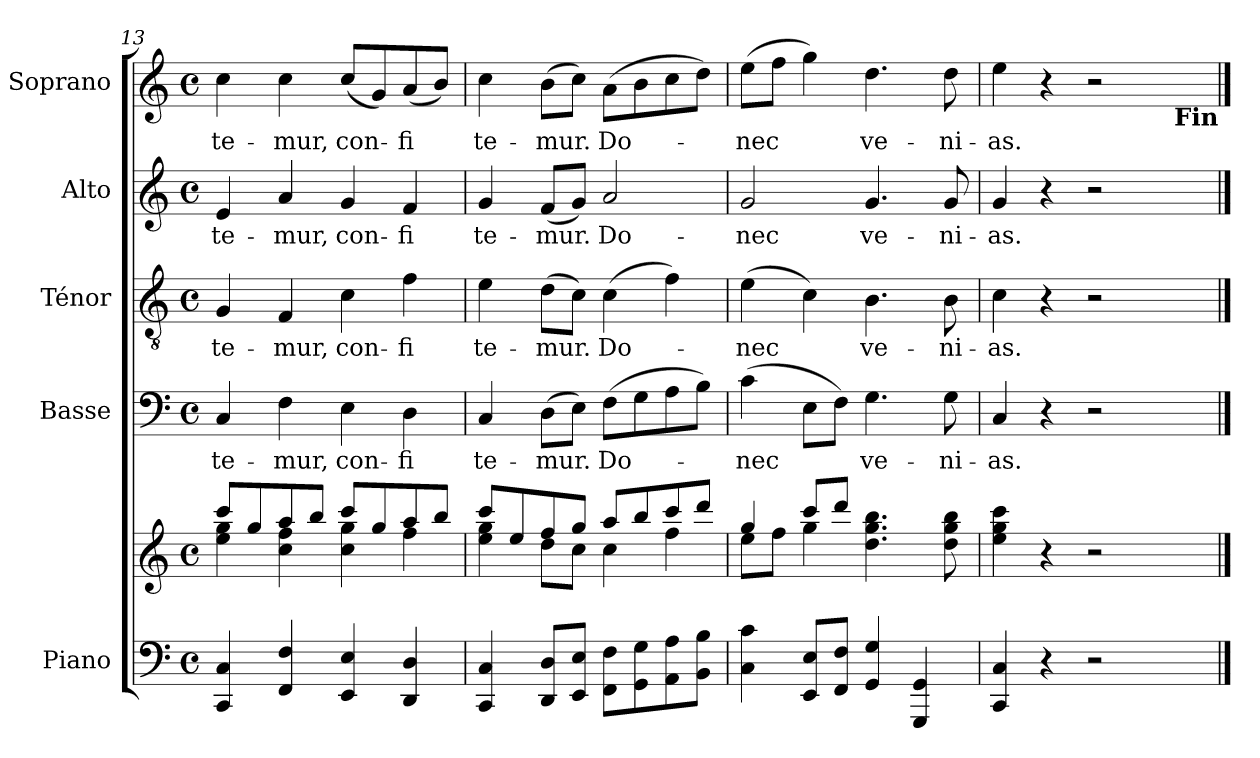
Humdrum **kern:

**kern	**kern	**kern	**text	**kern	**text	**kern	**text	**kern	**text
*part5	*part5	*part4	*part4	*part3	*part3	*part2	*part2	*part1	*part1
*staff6	*staff5	*staff4	*staff4	*staff3	*staff3	*staff2	*staff2	*staff1	*staff1
*I"Piano	*	*I"Basse	*	*I"Ténor	*	*I"Alto	*	*I"Soprano	*
*	*	*I'B.	*	*I'T.	*	*I'A.	*	*I'S.	*
*clefF4	*clefG2	*clefF4	*	*clefGv2	*	*clefG2	*	*clefG2	*
*	*	*	*	*ITrd7c12	*	*	*	*	*
*k[]	*k[]	*k[]	*	*k[]	*	*k[]	*	*k[]	*
*a:	*a:	*a:	*	*a:	*	*a:	*	*a:	*
*M4/4	*M4/4	*M4/4	*	*M4/4	*	*M4/4	*	*M4/4	*
*met(c)	*met(c)	*met(c)	*	*met(c)	*	*met(c)	*	*met(c)	*
=13	=13	=13	=13	=13	=13	=13	=13	=13	=13
*	*^	*	*	*	*	*	*	*	*
!	!	!	!	!LO:LY:b:color=#000000	!	!	!	!	!	!
!	!	!	!	!	!	!LO:LY:b:color=#000000	!	!	!	!
!	!	!	!	!	!	!	!	!LO:LY:b:color=#000000	!	!
!	!	!	!	!	!	!	!	!	!	!LO:LY:b:color=#000000
4CCi/ 4Ci	8ccci/L	4eei\ 4ggi	4Ci/	-te-	4GGi/	-te-	4ei/	-te-	4cci\	-te-
.	8ggi/	.	.	.	.	.	.	.	.	.
!	!	!	!	!LO:LY:b:color=#000000	!	!	!	!	!	!
!	!	!	!	!	!	!LO:LY:b:color=#000000	!	!	!	!
!	!	!	!	!	!	!	!	!LO:LY:b:color=#000000	!	!
!	!	!	!	!	!	!	!	!	!	!LO:LY:b:color=#000000
4FFi/ 4Fi	8aai/	4cci\ 4ffi	4Fi\	-mur,	4FFi/	-mur,	4ai/	-mur,	4cci\	-mur,
.	8bbi/J	.	.	.	.	.	.	.	.	.
!	!	!	!	!LO:LY:b:color=#000000	!	!	!	!	!	!
!	!	!	!	!	!	!LO:LY:b:color=#000000	!	!	!	!
!	!	!	!	!	!	!	!	!LO:LY:b:color=#000000	!	!
!	!	!	!	!	!	!	!	!	!	!LO:LY:b:color=#000000
4EEi/ 4Ei	8ccci/L	4cci\ 4ggi	4Ei\	con-	4Ci\	con-	4gi/	con-	(8cci/L	con-
.	8ggi/	.	.	.	.	.	.	.	8gi/)	.
!	!	!	!	!LO:LY:b:color=#000000	!	!	!	!	!	!
!	!	!	!	!	!	!LO:LY:b:color=#000000	!	!	!	!
!	!	!	!	!	!	!	!	!LO:LY:b:color=#000000	!	!
!	!	!	!	!	!	!	!	!	!	!LO:LY:b:color=#000000
4DDi/ 4Di	8aai/	4ffi\	4Di\	-fi	4Fi\	-fi	4fi/	-fi	(8ai/	-fi
.	8bbi/J	.	.	.	.	.	.	.	8bi/J)	.
=14	=14	=14	=14	=14	=14	=14	=14	=14	=14	=14
!	!	!	!	!LO:LY:b:color=#000000	!	!	!	!	!	!
!	!	!	!	!	!	!LO:LY:b:color=#000000	!	!	!	!
!	!	!	!	!	!	!	!	!LO:LY:b:color=#000000	!	!
!	!	!	!	!	!	!	!	!	!	!LO:LY:b:color=#000000
4CCi/ 4Ci	8ccci/L	4eei\ 4ggi	4Ci/	te-	4Ei\	te-	4gi/	te-	4cci\	te-
.	8eei/	.	.	.	.	.	.	.	.	.
!	!	!	!	!LO:LY:b:color=#000000	!	!	!	!	!	!
!	!	!	!	!	!	!LO:LY:b:color=#000000	!	!	!	!
!	!	!	!	!	!	!	!	!LO:LY:b:color=#000000	!	!
!	!	!	!	!	!	!	!	!	!	!LO:LY:b:color=#000000
8DDi/ 8DiL	8ffi/	8ddi\L	(8Di\L	-mur.	(8Di\L	-mur.	(8fi/L	-mur.	(8bi\L	-mur.
8EEi/ 8EiJ	8ggi/J	8cci\J	8Ei\J)	.	8Ci\J)	.	8gi/J)	.	8cci\J)	.
!	!	!	!	!LO:LY:b:color=#000000	!	!	!	!	!	!
!	!	!	!	!	!	!LO:LY:b:color=#000000	!	!	!	!
!	!	!	!	!	!	!	!	!LO:LY:b:color=#000000	!	!
!	!	!	!	!	!	!	!	!	!	!LO:LY:b:color=#000000
8FFi\ 8FiL	8aai/L	4cci\	(8Fi\L	Do-	(4Ci\	Do-	2ai/	Do-	(8ai\L	Do-
8GGi\ 8Gi	8bbi/	.	8Gi\	.	.	.	.	.	8bi\	.
8AAi\ 8Ai	8ccci/	4ffi\	8Ai\	.	4Fi\)	.	.	.	8cci\	.
8BBi\ 8BiJ	8dddi/J	.	8Bi\J)	.	.	.	.	.	8ddi\J)	.
=15	=15	=15	=15	=15	=15	=15	=15	=15	=15	=15
!	!	!	!	!LO:LY:b:color=#000000	!	!	!	!	!	!
!	!	!	!	!	!	!LO:LY:b:color=#000000	!	!	!	!
!	!	!	!	!	!	!	!	!LO:LY:b:color=#000000	!	!
!	!	!	!	!	!	!	!	!	!	!LO:LY:b:color=#000000
4Ci\ 4ci	4ggi/	8eei\L	(4ci\	-nec	(4Ei\	-nec	2gi/	-nec	(8eei\L	-nec
.	.	8ffi\J	.	.	.	.	.	.	8ffi\J	.
8EEi/ 8EiL	8ccci/L	4ggi\	8Ei\L	.	4Ci\)	.	.	.	4ggi\)	.
8FFi/ 8FiJ	8dddi/J	.	8Fi\J)	.	.	.	.	.	.	.
!	!	!	!	!LO:LY:b:color=#000000	!	!	!	!	!	!
!	!	!	!	!	!	!LO:LY:b:color=#000000	!	!	!	!
!	!	!	!	!	!	!	!	!LO:LY:b:color=#000000	!	!
!	!	!	!	!	!	!	!	!	!	!LO:LY:b:color=#000000
4GGi/ 4Gi	4.ddi\ 4.ggi 4.bbi	2ryy	4.Gi\	ve-	4.BBi\	ve-	4.gi/	ve-	4.ddi\	ve-
4GGGi/ 4GGi	.	.	.	.	.	.	.	.	.	.
!	!	!	!	!LO:LY:b:color=#000000	!	!	!	!	!	!
!	!	!	!	!	!	!LO:LY:b:color=#000000	!	!	!	!
!	!	!	!	!	!	!	!	!LO:LY:b:color=#000000	!	!
!	!	!	!	!	!	!	!	!	!	!LO:LY:b:color=#000000
.	8ddi\ 8ggi 8bbi	.	8Gi\	-ni-	8BBi\	-ni-	8gi/	-ni-	8ddi\	-ni-
*	*v	*v	*	*	*	*	*	*	*	*
=16	=16	=16	=16	=16	=16	=16	=16	=16	=16
!	!	!	!LO:LY:b:color=#000000	!	!	!	!	!	!
!	!	!	!	!	!LO:LY:b:color=#000000	!	!	!	!
!	!	!	!	!	!	!	!LO:LY:b:color=#000000	!	!
!	!	!	!	!	!	!	!	!	!LO:LY:b:color=#000000
*	*	*	*	*	*	*	*	*^	*
4CCi/ 4Ci	4eei\ 4ggi 4ccci	4Ci/	-as.	4Ci\	-as.	4gi/	-as.	4eei\	2ryy	-as.
4r	4r	4r	.	4r	.	4r	.	4r	.	.
2r	2r	2r	.	2r	.	2r	.	2r	4ryy	.
.	.	.	.	.	.	.	.	.	8ryy	.
.	.	.	.	.	.	.	.	.	16ryy	.
.	.	.	.	.	.	.	.	.	32ryy	.
.	.	.	.	.	.	.	.	.	64ryy	.
.	.	.	.	.	.	.	.	.	128...ryy	.
!	!	!	!	!	!	!	!	!	!LO:TX:b:B:rj:t=Fin	!
.	.	.	.	.	.	.	.	.	1024ryy	.
*	*	*	*	*	*	*	*	*v	*v	*
==	==	==	==	==	==	==	==	==	==
*-	*-	*-	*-	*-	*-	*-	*-	*-	*-
